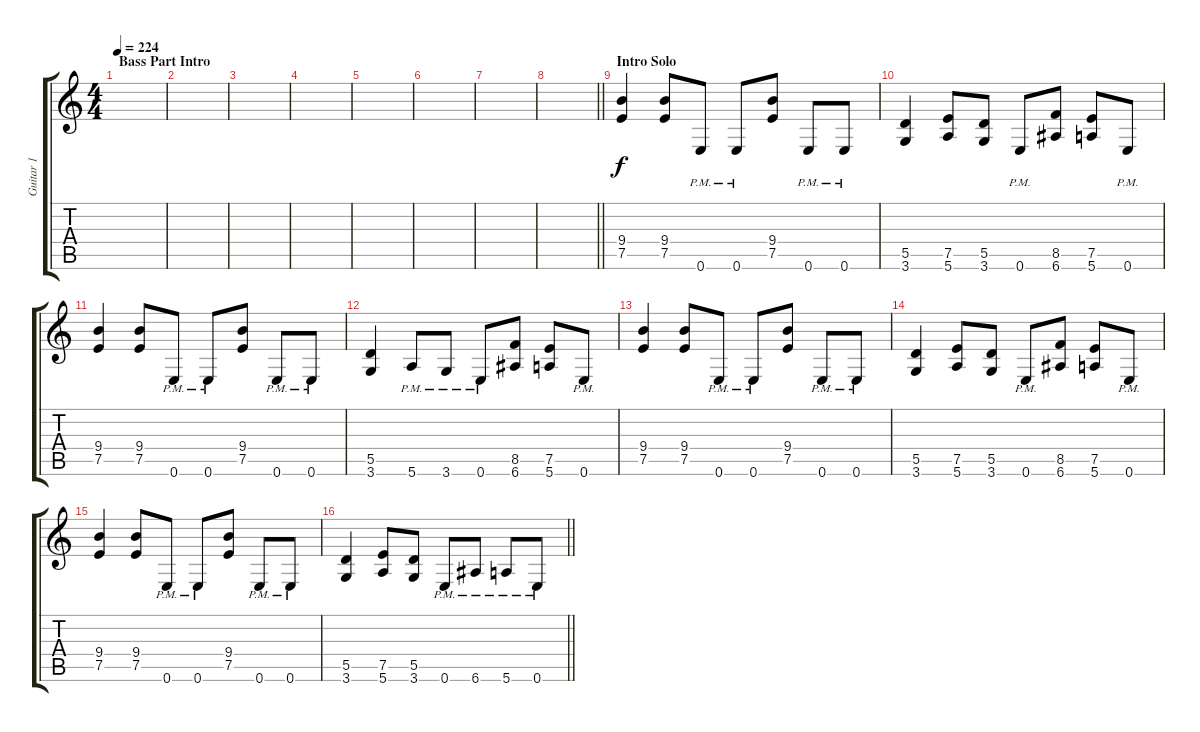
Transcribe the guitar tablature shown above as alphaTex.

\track ("Guitar 1" "Guitar 1") {instrument acousticguitarsteel}
\staff {score tabs}
\tuning (E4 B3 G3 D3 A2 E2) {hide}
\ts (4 4)
\section ("" "Bass Part Intro")
\tempo 224
\clef g2
\ks c
|
|
|
|
|
|
|
\barLineRight lightlight
|
\section ("" "Intro Solo")
(9.4 7.5).4{dy f instrument distortionguitar} (9.4 7.5).8 0.6{pm}.8 0.6{pm}.8 (9.4 7.5).8 0.6{pm}.8 0.6{pm}.8 |
(5.5 3.6).4 (7.5 5.6).8 (5.5 3.6).8 0.6{pm}.8 (8.5 6.6).8 (7.5 5.6).8 0.6{pm}.8 |
(9.4 7.5).4 (9.4 7.5).8 0.6{pm}.8 0.6{pm}.8 (9.4 7.5).8 0.6{pm}.8 0.6{pm}.8 |
(5.5 3.6).4 5.6{pm}.8 3.6{pm}.8 0.6{pm}.8 (8.5 6.6).8 (7.5 5.6).8 0.6{pm}.8 |
(9.4 7.5).4 (9.4 7.5).8 0.6{pm}.8 0.6{pm}.8 (9.4 7.5).8 0.6{pm}.8 0.6{pm}.8 |
(5.5 3.6).4 (7.5 5.6).8 (5.5 3.6).8 0.6{pm}.8 (8.5 6.6).8 (7.5 5.6).8 0.6{pm}.8 |
(9.4 7.5).4 (9.4 7.5).8 0.6{pm}.8 0.6{pm}.8 (9.4 7.5).8 0.6{pm}.8 0.6{pm}.8 |
\barLineRight lightlight
(5.5 3.6).4 (7.5 5.6).8 (5.5 3.6).8 0.6{pm}.8 6.6{pm}.8 5.6{pm}.8 0.6{pm}.8
